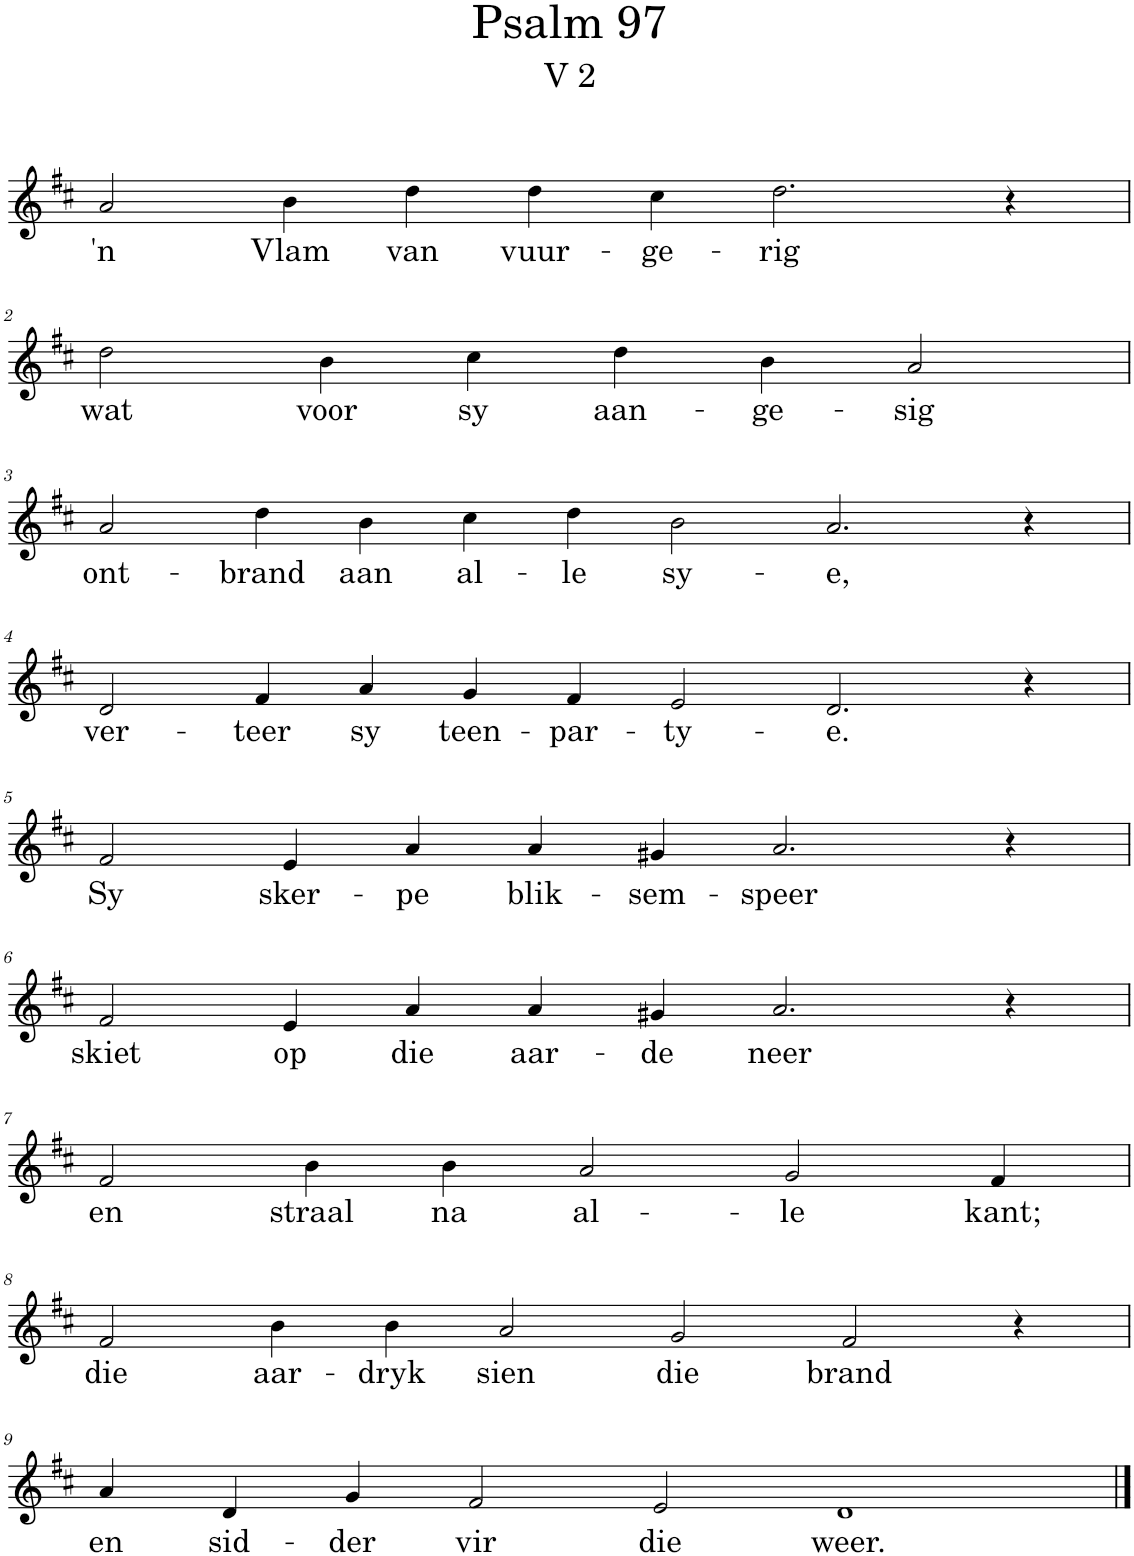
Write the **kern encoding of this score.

**kern	**text
*part1	*part1
*staff1	*staff1
*I"Pipe Organ	*
*I'Org.	*
*clefG2	*
*k[f#c#]	*
*M10/4	*
=1	=1
!	!LO:LY:b
2a/	'n
!	!LO:LY:b
4b\	Vlam
!	!LO:LY:b
4dd\	van
!	!LO:LY:b
4dd\	vuur-
!	!LO:LY:b
4cc#\	-ge-
!	!LO:LY:b
2.dd\	-rig
4r	.
!!LO:LB:g=z
=2	=2
*M8/4	*
!	!LO:LY:b
2dd\	wat
!	!LO:LY:b
4b\	voor
!	!LO:LY:b
4cc#\	sy
!	!LO:LY:b
4dd\	aan-
!	!LO:LY:b
4b\	-ge-
!	!LO:LY:b
2a/	-sig
!!LO:LB:g=z
=3	=3
*M12/4	*
!	!LO:LY:b
2a/	ont-
!	!LO:LY:b
4dd\	-brand
!	!LO:LY:b
4b\	aan
!	!LO:LY:b
4cc#\	al-
!	!LO:LY:b
4dd\	-le
!	!LO:LY:b
2b\	sy-
!	!LO:LY:b
2.a/	-e,
4r	.
!!LO:LB:g=z
=4	=4
!	!LO:LY:b
2d/	ver-
!	!LO:LY:b
4f#/	-teer
!	!LO:LY:b
4a/	sy
!	!LO:LY:b
4g/	teen-
!	!LO:LY:b
4f#/	-par-
!	!LO:LY:b
2e/	-ty-
!	!LO:LY:b
2.d/	-e.
4r	.
!!LO:LB:g=z
=5	=5
*M10/4	*
!	!LO:LY:b
2f#/	Sy
!	!LO:LY:b
4e/	sker-
!	!LO:LY:b
4a/	-pe
!	!LO:LY:b
4a/	blik-
!	!LO:LY:b
4g#X/	-sem-
!	!LO:LY:b
2.a/	-speer
4r	.
!!LO:LB:g=z
=6	=6
!	!LO:LY:b
2f#/	skiet
!	!LO:LY:b
4e/	op
!	!LO:LY:b
4a/	die
!	!LO:LY:b
4a/	aar-
!	!LO:LY:b
4g#X/	-de
!	!LO:LY:b
2.a/	neer
4r	.
!!LO:LB:g=z
=7	=7
*M9/4	*
!	!LO:LY:b
2f#/	en
!	!LO:LY:b
4b\	straal
!	!LO:LY:b
4b\	na
!	!LO:LY:b
2a/	al-
!	!LO:LY:b
2g/	-le
!	!LO:LY:b
4f#/	kant;
!!LO:LB:g=z
=8	=8
*M12/4	*
!	!LO:LY:b
2f#/	die
!	!LO:LY:b
4b\	aar-
!	!LO:LY:b
4b\	-dryk
!	!LO:LY:b
2a/	sien
!	!LO:LY:b
2g/	die
!	!LO:LY:b
2f#/	brand
4r	.
!!LO:LB:g=z
=9	=9
*M12/4	*
!	!LO:LY:b
4a/	en
!	!LO:LY:b
4d/	sid-
!	!LO:LY:b
4g/	-der
!	!LO:LY:b
2f#/	vir
!	!LO:LY:b
2e/	die
!	!LO:LY:b
1d	weer.
==	==
*-	*-
